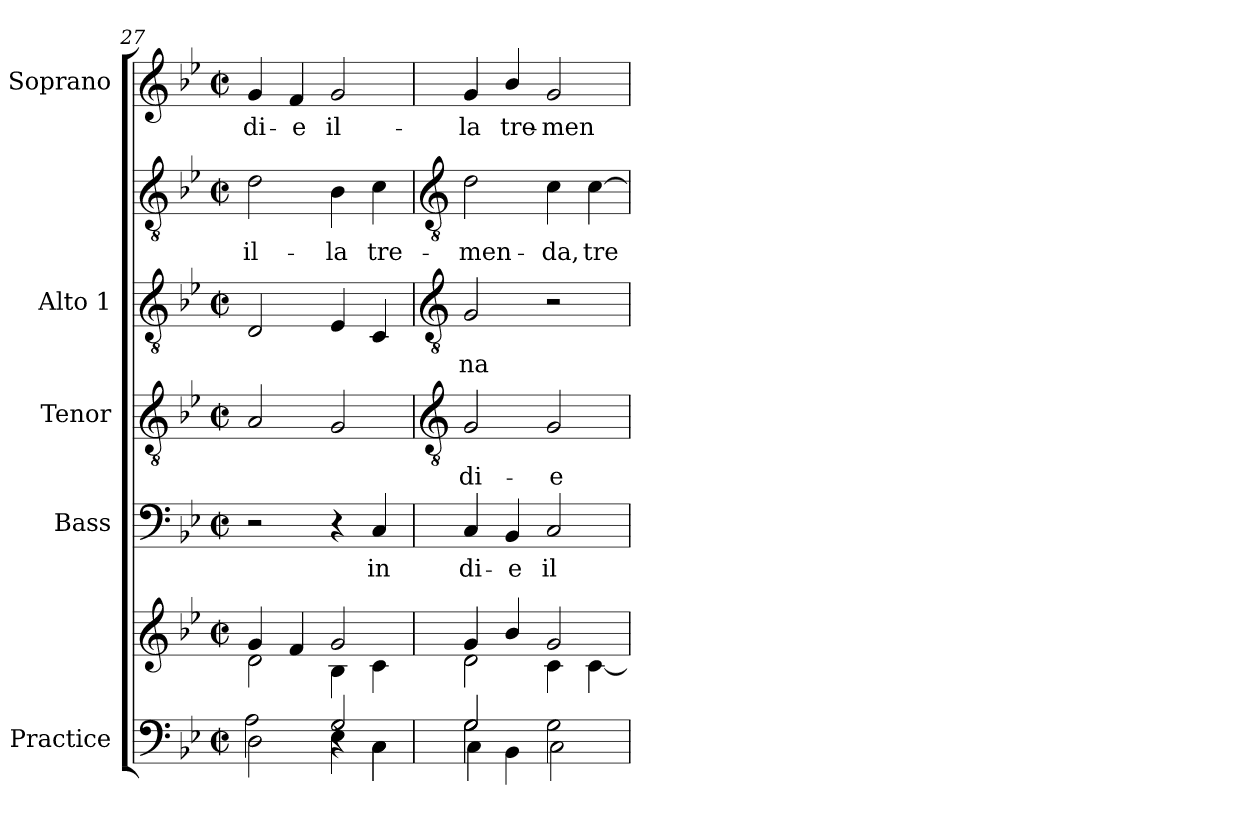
**kern	**kern	**kern	**text	**kern	**text	**kern	**text	**kern	**text	**kern	**text
*part5	*part5	*part4	*part4	*part3	*part3	*part2	*part2	*part2	*part2	*part1	*part1
*staff7	*staff6	*staff5	*staff5	*staff4	*staff4	*staff3	*staff3	*staff2	*staff2	*staff1	*staff1
*I"Practice	*	*I"Bass	*	*I"Tenor	*	*I"Alto 1	*	*	*	*I"Soprano	*
*	*	*I'B	*	*I'T	*	*I'A	*	*	*	*I'S	*
*clefF4	*clefG2	*clefF4	*	*clefGv2	*	*clefGv2	*	*clefGv2	*	*clefG2	*
*k[b-e-]	*k[b-e-]	*k[b-e-]	*	*k[b-e-]	*	*k[b-e-]	*	*k[b-e-]	*	*k[b-e-]	*
*B-:	*B-:	*B-:	*	*B-:	*	*B-:	*	*B-:	*	*B-:	*
*M2/2	*M2/2	*M2/2	*	*M2/2	*	*M2/2	*	*M2/2	*	*M2/2	*
*met(c|)	*met(c|)	*met(c|)	*	*met(c|)	*	*met(c|)	*	*met(c|)	*	*met(c|)	*
=27	=27	=27	=27	=27	=27	=27	=27	=27	=27	=27	=27
*^	*^	*	*	*	*	*	*	*	*	*	*
*	*^	*	*	*	*	*	*	*	*	*	*	*	*
!	!	!	!	!	!	!	!	!	!	!	!	!LO:LY:b	!	!LO:LY:b
2D\	2A\	2ryy	4g/	2d\	2r	.	2A	.	2D	.	2d	il-	4g	di-
!	!	!	!	!	!	!	!	!	!	!	!	!	!	!LO:LY:b
.	.	.	4f/	.	.	.	.	.	.	.	.	.	4f	-e
!	!	!	!	!	!	!	!	!	!	!	!	!LO:LY:b	!	!LO:LY:b
4E-\	2G/	4r	2g/	4B-\	4r	.	2G	.	4E-	.	4B-	-la	2g	il-
!	!	!	!	!	!	!LO:LY:b	!	!	!	!	!	!LO:LY:b	!	!
4C\	.	4C\	.	4c\	4C	in	.	.	4C	.	4c	tre-	.	.
*	*	*	*v	*v	*	*	*	*	*	*	*	*	*	*
!!LO:LB:g=z
=28	=28	=28	=28	=28	=28	=28	=28	=28	=28	=28	=28	=28	=28
*	*	*	*	*	*	*clefGv2	*	*clefGv2	*	*clefGv2	*	*	*
*	*	*	*^	*	*	*	*	*	*	*	*	*	*
*	*	*	*	*^	*	*	*	*	*	*	*	*	*	*
!	!	!	!	!	!	!	!LO:LY:b	!	!LO:LY:b	!	!LO:LY:b	!	!LO:LY:b	!	!LO:LY:b
2G\	2G/	4C\	4g/	2d\	2ryy	4C	di-	2G	di-	2G	na	2d	-men-	4g	-la
!	!	!	!	!	!	!	!LO:LY:b	!	!	!	!	!	!	!	!LO:LY:b
.	.	4BB-\	4b-/	.	.	4BB-	-e	.	.	.	.	.	.	4b-/	tre-
!	!	!	!	!	!	!	!LO:LY:b	!	!LO:LY:b	!	!	!	!LO:LY:b	!	!LO:LY:b
2ryy	2G\	2C\	2g/	4c\	2ryy	2C	il-	2G	-e	2r	.	4c	-da,	2g	-men-
!	!	!	!	!	!	!	!	!	!	!	!	!	!LO:LY:b	!	!
.	.	.	.	[4c\	.	.	.	.	.	.	.	[4c	tre-	.	.
*v	*v	*v	*	*	*	*	*	*	*	*	*	*	*	*	*
*	*v	*v	*v	*	*	*	*	*	*	*	*	*	*
=	=	=	=	=	=	=	=	=	=	=	=
*-	*-	*-	*-	*-	*-	*-	*-	*-	*-	*-	*-
